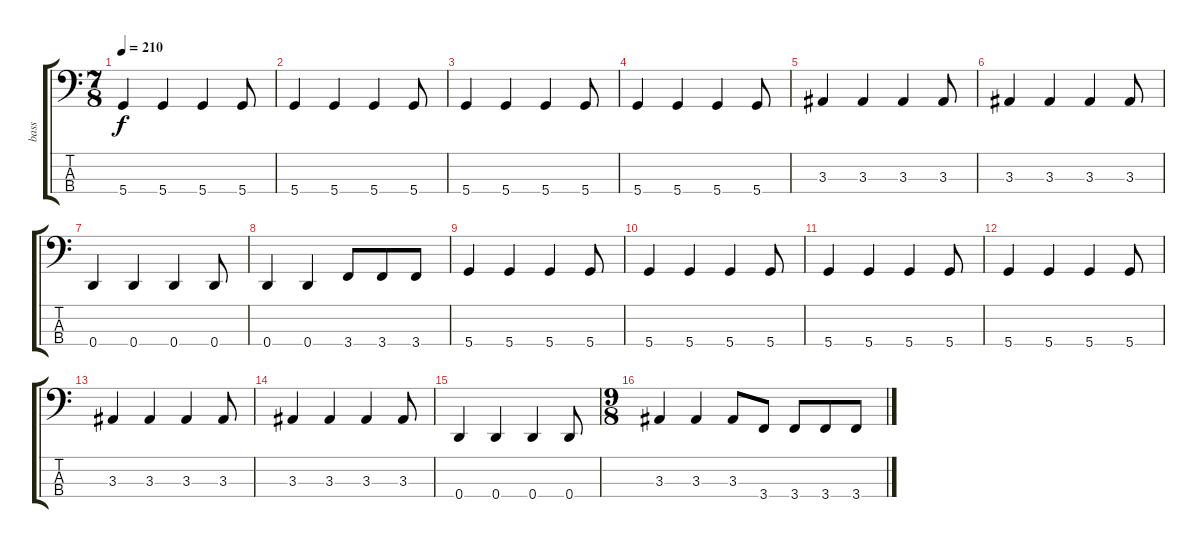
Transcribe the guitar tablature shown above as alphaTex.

\track ("bass" "bass") {instrument electricbasspick}
\staff {score tabs}
\tuning (F2 C2 G1 D1) {hide}
\ts (7 8)
\tempo 210
\clef f4
\ks c
5.4.4{dy f} 5.4.4 5.4.4 5.4.8 |
5.4.4 5.4.4 5.4.4 5.4.8 |
5.4.4 5.4.4 5.4.4 5.4.8 |
5.4.4 5.4.4 5.4.4 5.4.8 |
3.3.4 3.3.4 3.3.4 3.3.8 |
3.3.4 3.3.4 3.3.4 3.3.8 |
0.4.4 0.4.4 0.4.4 0.4.8 |
0.4.4 0.4.4 3.4.8 3.4.8 3.4.8 |
5.4.4 5.4.4 5.4.4 5.4.8 |
5.4.4 5.4.4 5.4.4 5.4.8 |
5.4.4 5.4.4 5.4.4 5.4.8 |
5.4.4 5.4.4 5.4.4 5.4.8 |
3.3.4 3.3.4 3.3.4 3.3.8 |
3.3.4 3.3.4 3.3.4 3.3.8 |
0.4.4 0.4.4 0.4.4 0.4.8 |
\ts (9 8)
3.3.4 3.3.4 3.3.8 3.4.8 3.4.8 3.4.8 3.4.8
